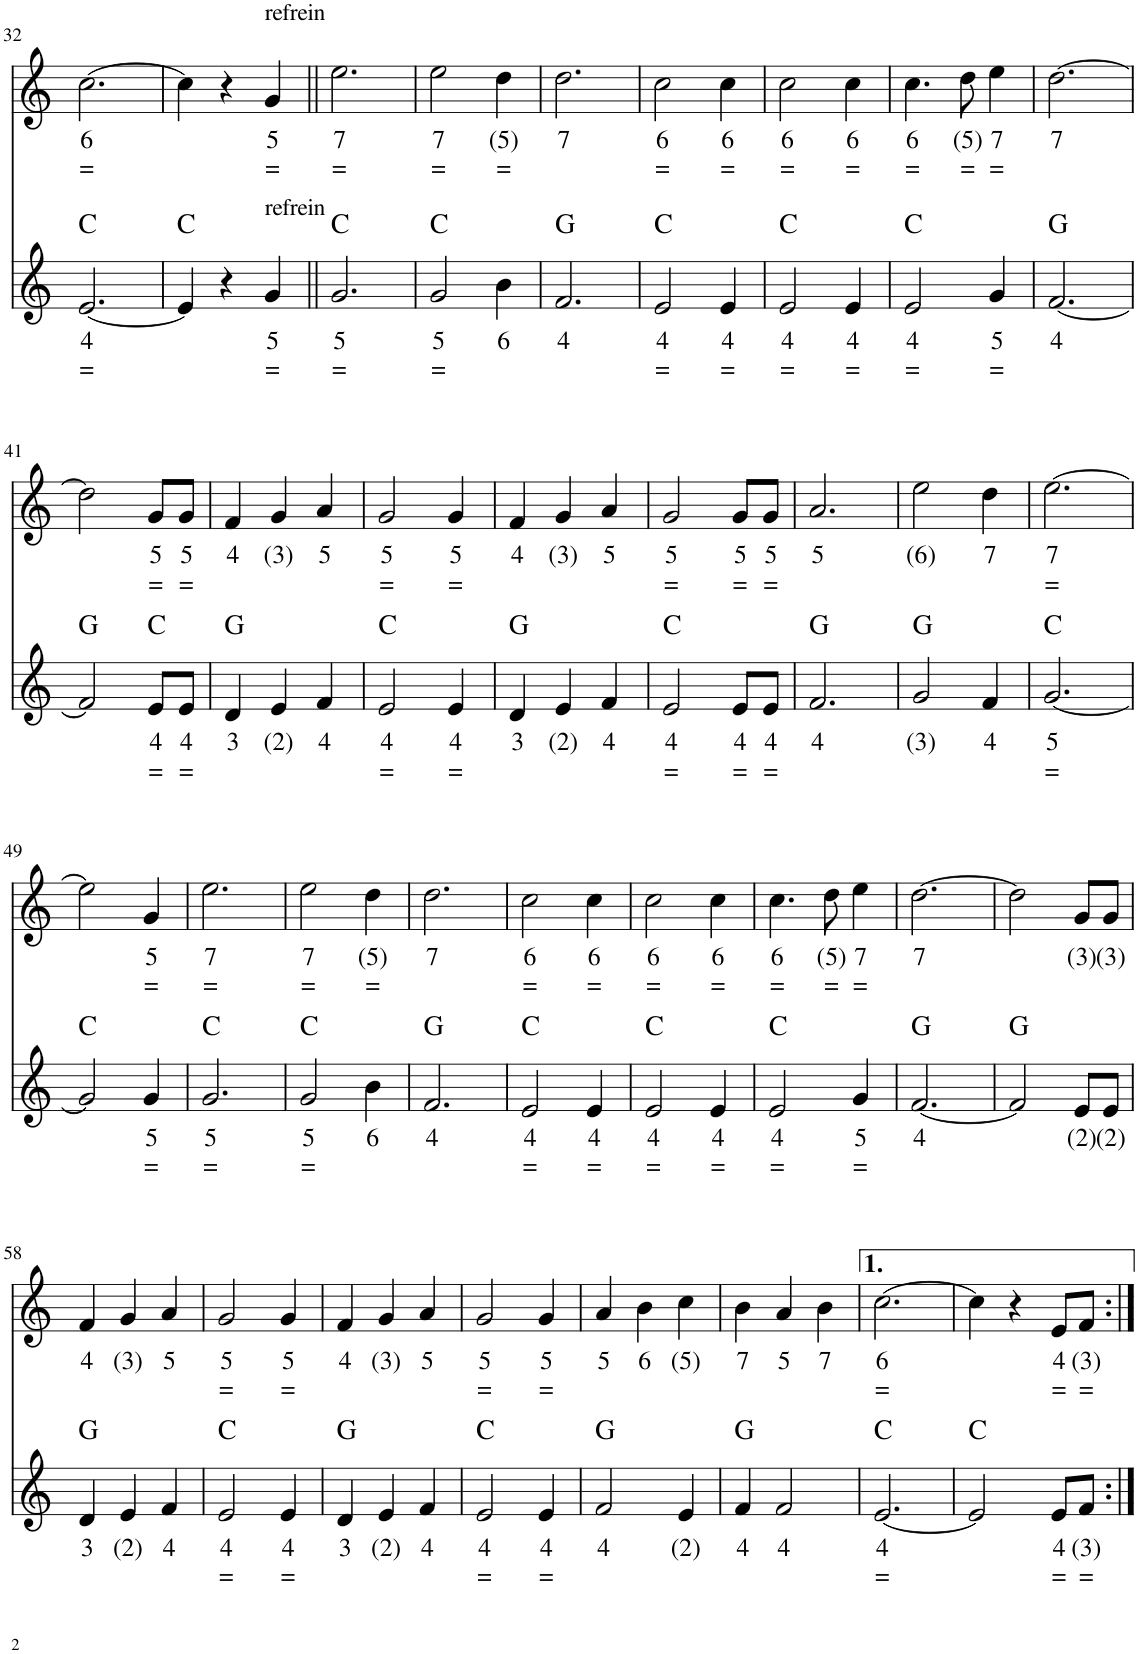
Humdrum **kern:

**kern	**text	**text	**harte	**kern	**text	**text
*part2	*part2	*part2	*part2	*part1	*part1	*part1
*staff2	*staff2	*staff2	*	*staff1	*staff1	*staff1
*I"Stem	*	*	*	*I"Stem	*	*
!!LO:PB:g=z
*clefG2	*	*	*	*clefG2	*	*
*k[]	*	*	*	*k[]	*	*
*M3/4	*	*	*	*M3/4	*	*
=32	=32	=32	=32	=32	=32	=32
!	!LO:LY:b	!LO:LY:b	!	!	!LO:LY:b	!LO:LY:b
[2.e/	4	=	C:maj	[2.cc\	6	=
=33	=33	=33	=33	=33	=33	=33
4e/]	.	.	C:maj	4cc\]	.	.
4r	.	.	.	4r	.	.
!	!	!	!	!LO:TX:a:t=refrein	!	!
!LO:TX:a:t=refrein	!	!	!	!	!	!
!	!LO:LY:b	!LO:LY:b	!	!	!LO:LY:b	!LO:LY:b
4g/	5	=	.	4g/	5	=
=34||	=34||	=34||	=34||	=34||	=34||	=34||
!	!LO:LY:b	!LO:LY:b	!	!	!LO:LY:b	!LO:LY:b
2.g/	5	=	C:maj	2.ee\	7	=
=35	=35	=35	=35	=35	=35	=35
!	!LO:LY:b	!LO:LY:b	!	!	!LO:LY:b	!LO:LY:b
2g/	5	=	C:maj	2ee\	7	=
!	!LO:LY:b	!	!	!	!LO:LY:b	!LO:LY:b
4b\	6	.	.	4dd\	(5)	=
=36	=36	=36	=36	=36	=36	=36
!	!LO:LY:b	!	!	!	!LO:LY:b	!
2.f/	4	.	G:maj	2.dd\	7	.
=37	=37	=37	=37	=37	=37	=37
!	!LO:LY:b	!LO:LY:b	!	!	!LO:LY:b	!LO:LY:b
2e/	4	=	C:maj	2cc\	6	=
!	!LO:LY:b	!LO:LY:b	!	!	!LO:LY:b	!LO:LY:b
4e/	4	=	.	4cc\	6	=
=38	=38	=38	=38	=38	=38	=38
!	!LO:LY:b	!LO:LY:b	!	!	!LO:LY:b	!LO:LY:b
2e/	4	=	C:maj	2cc\	6	=
!	!LO:LY:b	!LO:LY:b	!	!	!LO:LY:b	!LO:LY:b
4e/	4	=	.	4cc\	6	=
=39	=39	=39	=39	=39	=39	=39
!	!LO:LY:b	!LO:LY:b	!	!	!LO:LY:b	!LO:LY:b
2e/	4	=	C:maj	4.cc\	6	=
!	!	!	!	!	!LO:LY:b	!LO:LY:b
.	.	.	.	8dd\	(5)	=
!	!LO:LY:b	!LO:LY:b	!	!	!LO:LY:b	!LO:LY:b
4g/	5	=	.	4ee\	7	=
=40	=40	=40	=40	=40	=40	=40
!	!LO:LY:b	!	!	!	!LO:LY:b	!
[2.f/	4	.	G:maj	[2.dd\	7	.
!!LO:LB:g=z
=41	=41	=41	=41	=41	=41	=41
2f/]	.	.	G:maj	2dd\]	.	.
!	!LO:LY:b	!LO:LY:b	!	!	!LO:LY:b	!LO:LY:b
8e/L	4	=	C:maj	8g/L	5	=
!	!LO:LY:b	!LO:LY:b	!	!	!LO:LY:b	!LO:LY:b
8e/J	4	=	.	8g/J	5	=
=42	=42	=42	=42	=42	=42	=42
!	!LO:LY:b	!	!	!	!LO:LY:b	!
4d/	3	.	G:maj	4f/	4	.
!	!LO:LY:b	!	!	!	!LO:LY:b	!
4e/	(2)	.	.	4g/	(3)	.
!	!LO:LY:b	!	!	!	!LO:LY:b	!
4f/	4	.	.	4a/	5	.
=43	=43	=43	=43	=43	=43	=43
!	!LO:LY:b	!LO:LY:b	!	!	!LO:LY:b	!LO:LY:b
2e/	4	=	C:maj	2g/	5	=
!	!LO:LY:b	!LO:LY:b	!	!	!LO:LY:b	!LO:LY:b
4e/	4	=	.	4g/	5	=
=44	=44	=44	=44	=44	=44	=44
!	!LO:LY:b	!	!	!	!LO:LY:b	!
4d/	3	.	G:maj	4f/	4	.
!	!LO:LY:b	!	!	!	!LO:LY:b	!
4e/	(2)	.	.	4g/	(3)	.
!	!LO:LY:b	!	!	!	!LO:LY:b	!
4f/	4	.	.	4a/	5	.
=45	=45	=45	=45	=45	=45	=45
!	!LO:LY:b	!LO:LY:b	!	!	!LO:LY:b	!LO:LY:b
2e/	4	=	C:maj	2g/	5	=
!	!LO:LY:b	!LO:LY:b	!	!	!LO:LY:b	!LO:LY:b
8e/L	4	=	.	8g/L	5	=
!	!LO:LY:b	!LO:LY:b	!	!	!LO:LY:b	!LO:LY:b
8e/J	4	=	.	8g/J	5	=
=46	=46	=46	=46	=46	=46	=46
!	!LO:LY:b	!	!	!	!LO:LY:b	!
2.f/	4	.	G:maj	2.a/	5	.
=47	=47	=47	=47	=47	=47	=47
!	!LO:LY:b	!	!	!	!LO:LY:b	!
2g/	(3)	.	G:maj	2ee\	(6)	.
!	!LO:LY:b	!	!	!	!LO:LY:b	!
4f/	4	.	.	4dd\	7	.
=48	=48	=48	=48	=48	=48	=48
!	!LO:LY:b	!LO:LY:b	!	!	!LO:LY:b	!LO:LY:b
[2.g/	5	=	C:maj	[2.ee\	7	=
!!LO:LB:g=z
=49	=49	=49	=49	=49	=49	=49
2g/]	.	.	C:maj	2ee\]	.	.
!	!LO:LY:b	!LO:LY:b	!	!	!LO:LY:b	!LO:LY:b
4g/	5	=	.	4g/	5	=
=50	=50	=50	=50	=50	=50	=50
!	!LO:LY:b	!LO:LY:b	!	!	!LO:LY:b	!LO:LY:b
2.g/	5	=	C:maj	2.ee\	7	=
=51	=51	=51	=51	=51	=51	=51
!	!LO:LY:b	!LO:LY:b	!	!	!LO:LY:b	!LO:LY:b
2g/	5	=	C:maj	2ee\	7	=
!	!LO:LY:b	!	!	!	!LO:LY:b	!LO:LY:b
4b\	6	.	.	4dd\	(5)	=
=52	=52	=52	=52	=52	=52	=52
!	!LO:LY:b	!	!	!	!LO:LY:b	!
2.f/	4	.	G:maj	2.dd\	7	.
=53	=53	=53	=53	=53	=53	=53
!	!LO:LY:b	!LO:LY:b	!	!	!LO:LY:b	!LO:LY:b
2e/	4	=	C:maj	2cc\	6	=
!	!LO:LY:b	!LO:LY:b	!	!	!LO:LY:b	!LO:LY:b
4e/	4	=	.	4cc\	6	=
=54	=54	=54	=54	=54	=54	=54
!	!LO:LY:b	!LO:LY:b	!	!	!LO:LY:b	!LO:LY:b
2e/	4	=	C:maj	2cc\	6	=
!	!LO:LY:b	!LO:LY:b	!	!	!LO:LY:b	!LO:LY:b
4e/	4	=	.	4cc\	6	=
=55	=55	=55	=55	=55	=55	=55
!	!LO:LY:b	!LO:LY:b	!	!	!LO:LY:b	!LO:LY:b
2e/	4	=	C:maj	4.cc\	6	=
!	!	!	!	!	!LO:LY:b	!LO:LY:b
.	.	.	.	8dd\	(5)	=
!	!LO:LY:b	!LO:LY:b	!	!	!LO:LY:b	!LO:LY:b
4g/	5	=	.	4ee\	7	=
=56	=56	=56	=56	=56	=56	=56
!	!LO:LY:b	!	!	!	!LO:LY:b	!
[2.f/	4	.	G:maj	[2.dd\	7	.
=57	=57	=57	=57	=57	=57	=57
2f/]	.	.	G:maj	2dd\]	.	.
!	!LO:LY:b	!	!	!	!LO:LY:b	!
8e/L	(2)	.	.	8g/L	(3)	.
!	!LO:LY:b	!	!	!	!LO:LY:b	!
8e/J	(2)	.	.	8g/J	(3)	.
!!LO:LB:g=z
=58	=58	=58	=58	=58	=58	=58
!	!LO:LY:b	!	!	!	!LO:LY:b	!
4d/	3	.	G:maj	4f/	4	.
!	!LO:LY:b	!	!	!	!LO:LY:b	!
4e/	(2)	.	.	4g/	(3)	.
!	!LO:LY:b	!	!	!	!LO:LY:b	!
4f/	4	.	.	4a/	5	.
=59	=59	=59	=59	=59	=59	=59
!	!LO:LY:b	!LO:LY:b	!	!	!LO:LY:b	!LO:LY:b
2e/	4	=	C:maj	2g/	5	=
!	!LO:LY:b	!LO:LY:b	!	!	!LO:LY:b	!LO:LY:b
4e/	4	=	.	4g/	5	=
=60	=60	=60	=60	=60	=60	=60
!	!LO:LY:b	!	!	!	!LO:LY:b	!
4d/	3	.	G:maj	4f/	4	.
!	!LO:LY:b	!	!	!	!LO:LY:b	!
4e/	(2)	.	.	4g/	(3)	.
!	!LO:LY:b	!	!	!	!LO:LY:b	!
4f/	4	.	.	4a/	5	.
=61	=61	=61	=61	=61	=61	=61
!	!LO:LY:b	!LO:LY:b	!	!	!LO:LY:b	!LO:LY:b
2e/	4	=	C:maj	2g/	5	=
!	!LO:LY:b	!LO:LY:b	!	!	!LO:LY:b	!LO:LY:b
4e/	4	=	.	4g/	5	=
=62	=62	=62	=62	=62	=62	=62
!	!LO:LY:b	!	!	!	!LO:LY:b	!
2f/	4	.	G:maj	4a/	5	.
!	!	!	!	!	!LO:LY:b	!
.	.	.	.	4b\	6	.
!	!LO:LY:b	!	!	!	!LO:LY:b	!
4e/	(2)	.	.	4cc\	(5)	.
=63	=63	=63	=63	=63	=63	=63
!	!LO:LY:b	!	!	!	!LO:LY:b	!
4f/	4	.	G:maj	4b\	7	.
!	!LO:LY:b	!	!	!	!LO:LY:b	!
2f/	4	.	.	4a/	5	.
!	!	!	!	!	!LO:LY:b	!
.	.	.	.	4b\	7	.
=64	=64	=64	=64	=64	=64	=64
!	!LO:LY:b	!LO:LY:b	!	!	!LO:LY:b	!LO:LY:b
[2.e/	4	=	C:maj	[2.cc\	6	=
=65	=65	=65	=65	=65	=65	=65
2e/]	.	.	C:maj	4cc\]	.	.
.	.	.	.	4r	.	.
!	!LO:LY:b	!LO:LY:b	!	!	!LO:LY:b	!LO:LY:b
8e/L	4	=	.	8e/L	4	=
!	!LO:LY:b	!LO:LY:b	!	!	!LO:LY:b	!LO:LY:b
8f/J	(3)	=	.	8f/J	(3)	=
=:|!	=:|!	=:|!	=:|!	=:|!	=:|!	=:|!
*-	*-	*-	*-	*-	*-	*-
